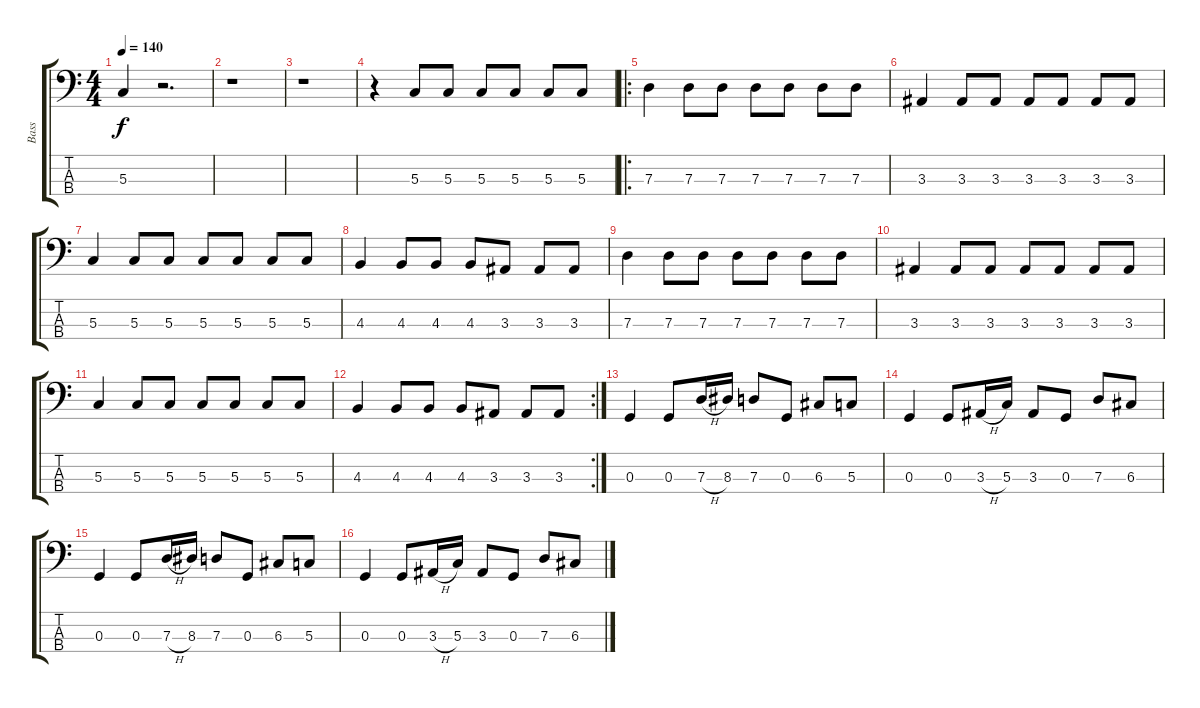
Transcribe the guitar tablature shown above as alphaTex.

\track ("Bass" "Bass") {instrument electricbasspick}
\staff {score tabs}
\tuning (F2 C2 G1 D1) {hide}
\ts (4 4)
\tempo 140
\clef f4
\ks c
5.3.4{dy f} r.2{d} |
r.1 |
r.1 |
r.4 5.3.8 5.3.8 5.3.8 5.3.8 5.3.8 5.3.8 |
\ro
7.3.4 7.3.8 7.3.8 7.3.8 7.3.8 7.3.8 7.3.8 |
3.3.4 3.3.8 3.3.8 3.3.8 3.3.8 3.3.8 3.3.8 |
5.3.4 5.3.8 5.3.8 5.3.8 5.3.8 5.3.8 5.3.8 |
4.3.4 4.3.8 4.3.8 4.3.8 3.3.8 3.3.8 3.3.8 |
7.3.4 7.3.8 7.3.8 7.3.8 7.3.8 7.3.8 7.3.8 |
3.3.4 3.3.8 3.3.8 3.3.8 3.3.8 3.3.8 3.3.8 |
5.3.4 5.3.8 5.3.8 5.3.8 5.3.8 5.3.8 5.3.8 |
\rc 2
4.3.4 4.3.8 4.3.8 4.3.8 3.3.8 3.3.8 3.3.8 |
0.3.4 0.3.8 7.3{h}.16 8.3.16 7.3.8 0.3.8 6.3.8 5.3.8 |
0.3.4 0.3.8 3.3{h}.16 5.3.16 3.3.8 0.3.8 7.3.8 6.3.8 |
0.3.4 0.3.8 7.3{h}.16 8.3.16 7.3.8 0.3.8 6.3.8 5.3.8 |
0.3.4 0.3.8 3.3{h}.16 5.3.16 3.3.8 0.3.8 7.3.8 6.3.8
